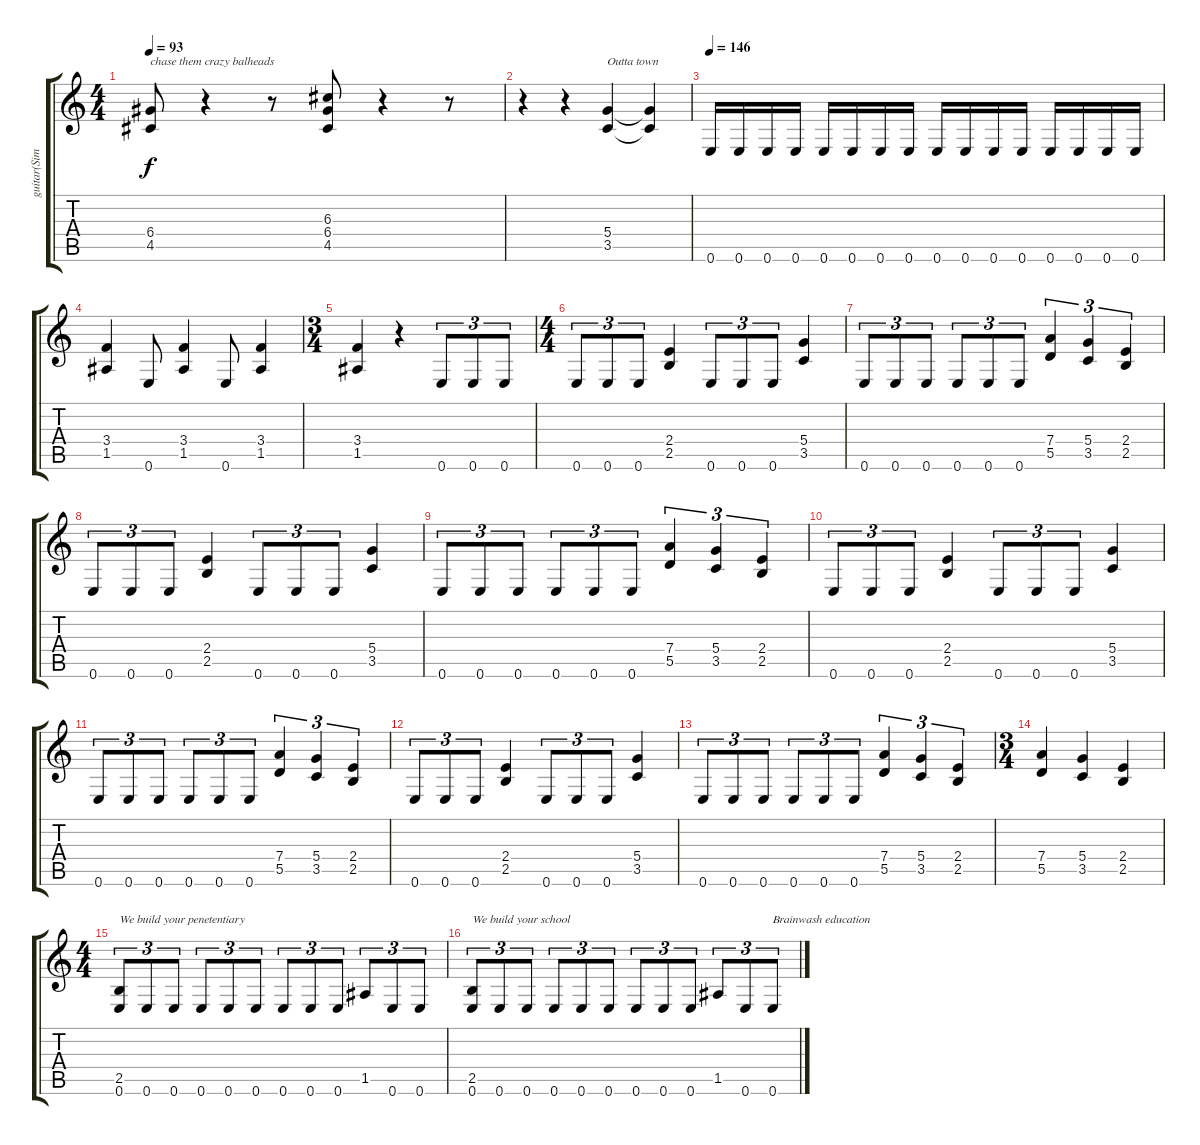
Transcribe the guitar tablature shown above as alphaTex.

\track ("guitar(Simon)" "guitar(Sim") {instrument distortionguitar}
\staff {score tabs}
\tuning (E4 B3 G3 D3 A2 E2) {hide}
\ts (4 4)
\tempo 93
\clef g2
\ks c
(6.4 4.5).8{txt "chase them crazy balheads" dy f} r.4 r.8 (6.3 6.4 4.5).8 r.4 r.8 |
r.4 r.4 (5.4 3.5).4{txt "Outta town"} (5.4{t} 3.5{t}).4 |
\tempo 146
0.6.16{instrument distortionguitar} 0.6.16 0.6.16 0.6.16 0.6.16 0.6.16 0.6.16 0.6.16 0.6.16 0.6.16 0.6.16 0.6.16 0.6.16 0.6.16 0.6.16 0.6.16 |
(3.4 1.5).4 0.6.8 (3.4 1.5).4 0.6.8 (3.4 1.5).4 |
\ts (3 4)
(3.4 1.5).4 r.4 0.6.8{tu (3 2)} 0.6.8{tu (3 2)} 0.6.8{tu (3 2)} |
\ts (4 4)
0.6.8{tu (3 2)} 0.6.8{tu (3 2)} 0.6.8{tu (3 2)} (2.4 2.5).4 0.6.8{tu (3 2)} 0.6.8{tu (3 2)} 0.6.8{tu (3 2)} (5.4 3.5).4 |
0.6.8{tu (3 2)} 0.6.8{tu (3 2)} 0.6.8{tu (3 2)} 0.6.8{tu (3 2)} 0.6.8{tu (3 2)} 0.6.8{tu (3 2)} (7.4 5.5).4{tu (3 2)} (5.4 3.5).4{tu (3 2)} (2.4 2.5).4{tu (3 2)} |
0.6.8{tu (3 2)} 0.6.8{tu (3 2)} 0.6.8{tu (3 2)} (2.4 2.5).4 0.6.8{tu (3 2)} 0.6.8{tu (3 2)} 0.6.8{tu (3 2)} (5.4 3.5).4 |
0.6.8{tu (3 2)} 0.6.8{tu (3 2)} 0.6.8{tu (3 2)} 0.6.8{tu (3 2)} 0.6.8{tu (3 2)} 0.6.8{tu (3 2)} (7.4 5.5).4{tu (3 2)} (5.4 3.5).4{tu (3 2)} (2.4 2.5).4{tu (3 2)} |
0.6.8{tu (3 2)} 0.6.8{tu (3 2)} 0.6.8{tu (3 2)} (2.4 2.5).4 0.6.8{tu (3 2)} 0.6.8{tu (3 2)} 0.6.8{tu (3 2)} (5.4 3.5).4 |
0.6.8{tu (3 2)} 0.6.8{tu (3 2)} 0.6.8{tu (3 2)} 0.6.8{tu (3 2)} 0.6.8{tu (3 2)} 0.6.8{tu (3 2)} (7.4 5.5).4{tu (3 2)} (5.4 3.5).4{tu (3 2)} (2.4 2.5).4{tu (3 2)} |
0.6.8{tu (3 2)} 0.6.8{tu (3 2)} 0.6.8{tu (3 2)} (2.4 2.5).4 0.6.8{tu (3 2)} 0.6.8{tu (3 2)} 0.6.8{tu (3 2)} (5.4 3.5).4 |
0.6.8{tu (3 2)} 0.6.8{tu (3 2)} 0.6.8{tu (3 2)} 0.6.8{tu (3 2)} 0.6.8{tu (3 2)} 0.6.8{tu (3 2)} (7.4 5.5).4{tu (3 2)} (5.4 3.5).4{tu (3 2)} (2.4 2.5).4{tu (3 2)} |
\ts (3 4)
(7.4 5.5).4 (5.4 3.5).4 (2.4 2.5).4 |
\ts (4 4)
(2.5 0.6).8{tu (3 2) txt "We build your penetentiary"} 0.6.8{tu (3 2)} 0.6.8{tu (3 2)} 0.6.8{tu (3 2)} 0.6.8{tu (3 2)} 0.6.8{tu (3 2)} 0.6.8{tu (3 2)} 0.6.8{tu (3 2)} 0.6.8{tu (3 2)} 1.5.8{tu (3 2)} 0.6.8{tu (3 2)} 0.6.8{tu (3 2)} |
(2.5 0.6).8{tu (3 2) txt "We build your school"} 0.6.8{tu (3 2)} 0.6.8{tu (3 2)} 0.6.8{tu (3 2)} 0.6.8{tu (3 2)} 0.6.8{tu (3 2)} 0.6.8{tu (3 2)} 0.6.8{tu (3 2)} 0.6.8{tu (3 2)} 1.5.8{tu (3 2)} 0.6.8{tu (3 2)} 0.6.8{tu (3 2) txt "Brainwash education"}
